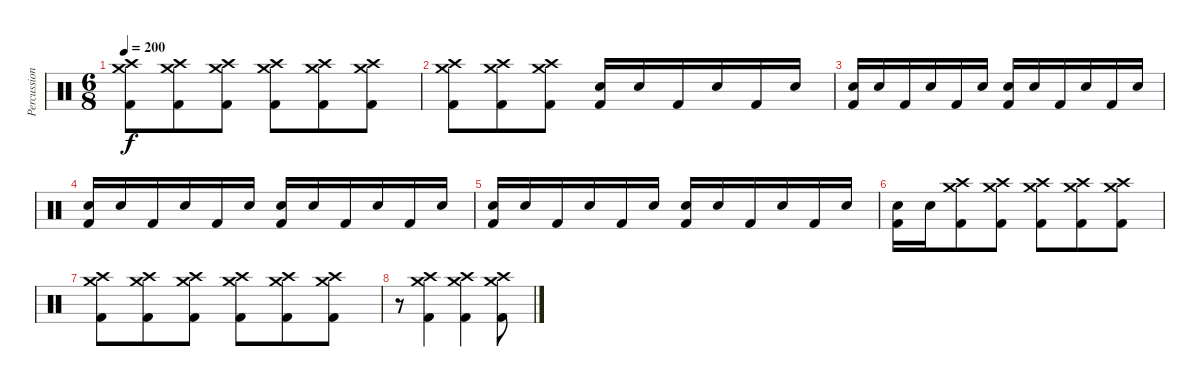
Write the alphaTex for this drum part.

\track ("Percussion" "Percussion") {instrument percussion}
\staff {score}
\articulation defaults
\ts (6 8)
\tempo 200
\clef neutral
\ks c
("Crash high (hit)" "Crash medium (hit)" "Kick (hit) 2").8{dy f} ("Crash high (hit)" "Crash medium (hit)" "Kick (hit) 2").8 ("Crash high (hit)" "Crash medium (hit)" "Kick (hit) 2").8 ("Crash high (hit)" "Crash medium (hit)" "Kick (hit) 2").8 ("Crash high (hit)" "Crash medium (hit)" "Kick (hit) 2").8 ("Crash high (hit)" "Crash medium (hit)" "Kick (hit) 2").8 |
("Crash high (hit)" "Crash medium (hit)" "Kick (hit) 2").8 ("Crash high (hit)" "Crash medium (hit)" "Kick (hit) 2").8 ("Crash high (hit)" "Crash medium (hit)" "Kick (hit) 2").8 ("Snare (hit) 2" "Kick (hit) 2").16 "Snare (hit) 2".16 "Kick (hit) 2".16 "Snare (hit) 2".16 "Kick (hit) 2".16 "Snare (hit) 2".16 |
("Snare (hit) 2" "Kick (hit) 2").16 "Snare (hit) 2".16 "Kick (hit) 2".16 "Snare (hit) 2".16 "Kick (hit) 2".16 "Snare (hit) 2".16 ("Snare (hit) 2" "Kick (hit) 2").16 "Snare (hit) 2".16 "Kick (hit) 2".16 "Snare (hit) 2".16 "Kick (hit) 2".16 "Snare (hit) 2".16 |
("Snare (hit) 2" "Kick (hit) 2").16 "Snare (hit) 2".16 "Kick (hit) 2".16 "Snare (hit) 2".16 "Kick (hit) 2".16 "Snare (hit) 2".16 ("Snare (hit) 2" "Kick (hit) 2").16 "Snare (hit) 2".16 "Kick (hit) 2".16 "Snare (hit) 2".16 "Kick (hit) 2".16 "Snare (hit) 2".16 |
("Snare (hit) 2" "Kick (hit) 2").16 "Snare (hit) 2".16 "Kick (hit) 2".16 "Snare (hit) 2".16 "Kick (hit) 2".16 "Snare (hit) 2".16 ("Snare (hit) 2" "Kick (hit) 2").16 "Snare (hit) 2".16 "Kick (hit) 2".16 "Snare (hit) 2".16 "Kick (hit) 2".16 "Snare (hit) 2".16 |
("Snare (hit) 2" "Kick (hit) 2").16 "Snare (hit) 2".16 ("Crash high (hit)" "Crash medium (hit)" "Kick (hit) 2").8 ("Crash high (hit)" "Crash medium (hit)" "Kick (hit) 2").8 ("Crash high (hit)" "Crash medium (hit)" "Kick (hit) 2").8 ("Crash high (hit)" "Crash medium (hit)" "Kick (hit) 2").8 ("Crash high (hit)" "Crash medium (hit)" "Kick (hit) 2").8 |
("Crash high (hit)" "Crash medium (hit)" "Kick (hit) 2").8 ("Crash high (hit)" "Crash medium (hit)" "Kick (hit) 2").8 ("Crash high (hit)" "Crash medium (hit)" "Kick (hit) 2").8 ("Crash high (hit)" "Crash medium (hit)" "Kick (hit) 2").8 ("Crash high (hit)" "Crash medium (hit)" "Kick (hit) 2").8 ("Crash high (hit)" "Crash medium (hit)" "Kick (hit) 2").8 |
r.8 ("Crash high (hit)" "Crash medium (hit)" "Kick (hit) 2").4 ("Crash high (hit)" "Crash medium (hit)" "Kick (hit) 2").4 ("Crash high (hit)" "Crash medium (hit)" "Kick (hit) 2").8
